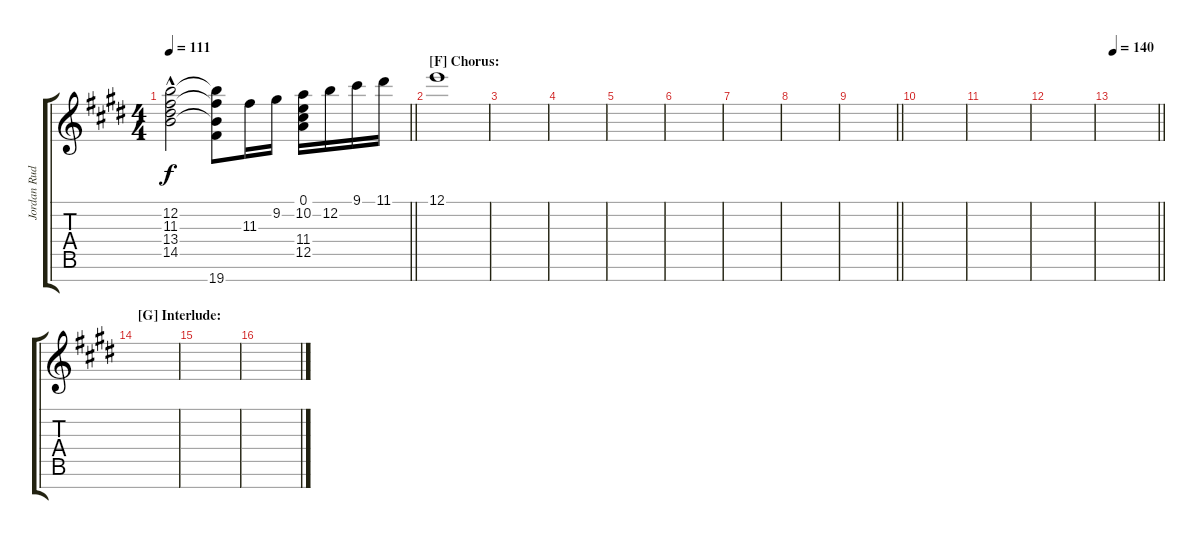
\track ("Jordan Rudess - Right Hand" "Jordan Rud") {instrument stringensemble1}
\staff {score tabs}
\tuning (E5 B4 G4 D4 A3 E3 B2) {hide}
\ts (4 4)
\tempo 111
\clef g2
\barLineRight lightlight
\ks e
(12.2{hac} 11.3{hac} 13.4{hac} 14.5).2{dy f} (12.2{t} 11.3{t} 14.5{t} 19.7).8 11.3.16 9.2.16 (0.1 10.2 11.4 12.5).16 12.2.16 9.1.16 11.1.16 |
\section ("" "[F] Chorus:")
\ks c#minor
12.1.1 |
|
\ks e
|
\ks c#minor
|
|
\ks e
|
\ks c#minor
|
\barLineRight lightlight
|
\ks e
|
\ks c#minor
|
|
\tempo 140
\barLineRight lightlight
|
\section ("" "[G] Interlude:")
|
\ks e
|
\ks c#minor
